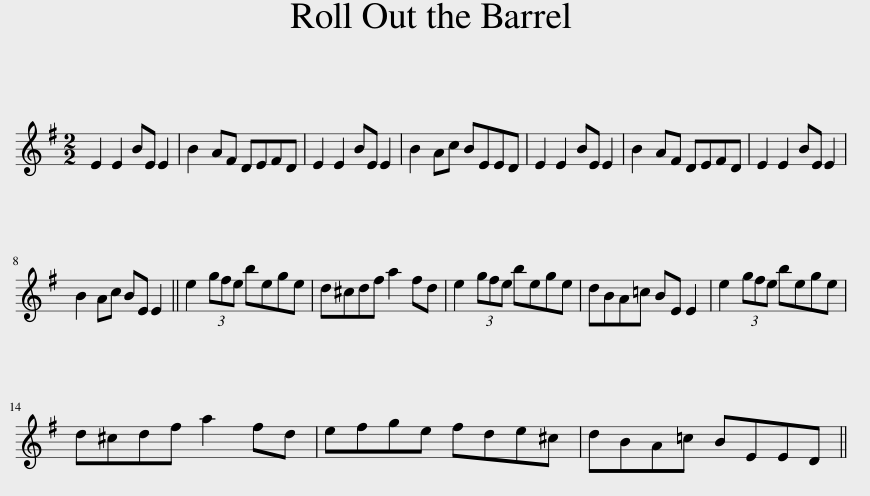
X:1
L:1/8
M:2/2
I:linebreak $
K:Emin
V:1 treble
V:1
 E2 E2 BE E2 | B2 AF DEFD | E2 E2 BE E2 | B2 Ac BEED | E2 E2 BE E2 | %5
 B2 AF DEFD | E2 E2 BE E2 |$ B2 Ac BE E2 || e2 (3gfe bege | d^cdf a2 fd | %10
 e2 (3gfe bege | dBA=c BE E2 | e2 (3gfe bege |$ d^cdf a2 fd | efge fde^c | %15
 dBA=c BEED || %16
